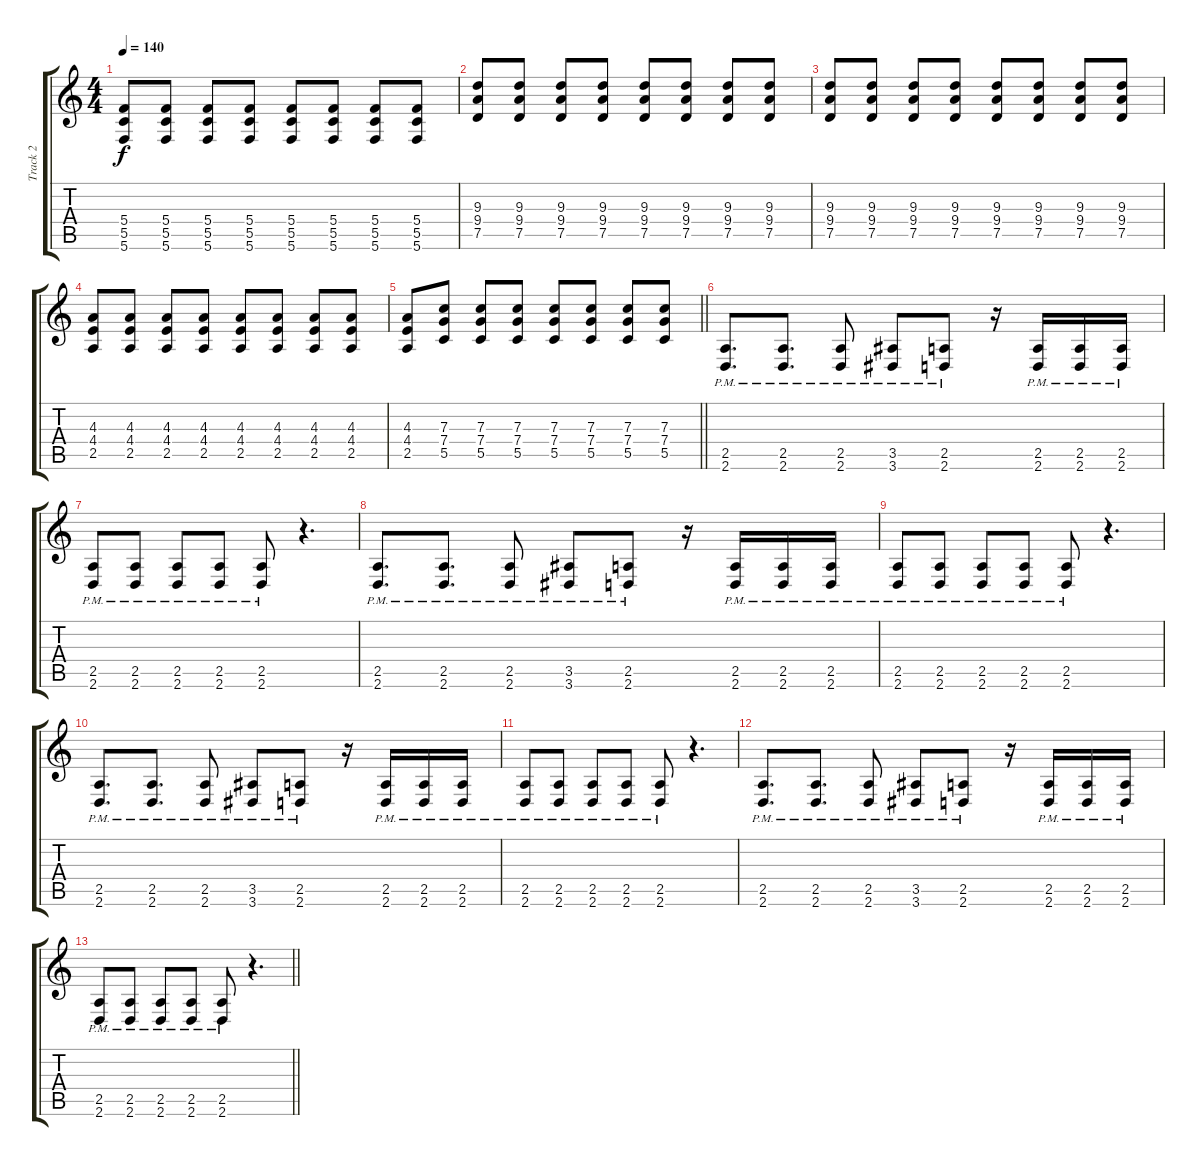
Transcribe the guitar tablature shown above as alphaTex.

\track ("Track 2" "Track 2") {instrument distortionguitar}
\staff {score tabs}
\tuning (D4 A3 F3 C3 G2 C2) {hide}
\ts (4 4)
\tempo 140
\clef g2
\ks c
(5.4 5.5 5.6).8{dy f} (5.4 5.5 5.6).8 (5.4 5.5 5.6).8 (5.4 5.5 5.6).8 (5.4 5.5 5.6).8 (5.4 5.5 5.6).8 (5.4 5.5 5.6).8 (5.4 5.5 5.6).8 |
(9.3 9.4 7.5).8 (9.3 9.4 7.5).8 (9.3 9.4 7.5).8 (9.3 9.4 7.5).8 (9.3 9.4 7.5).8 (9.3 9.4 7.5).8 (9.3 9.4 7.5).8 (9.3 9.4 7.5).8 |
(9.3 9.4 7.5).8 (9.3 9.4 7.5).8 (9.3 9.4 7.5).8 (9.3 9.4 7.5).8 (9.3 9.4 7.5).8 (9.3 9.4 7.5).8 (9.3 9.4 7.5).8 (9.3 9.4 7.5).8 |
(4.3 4.4 2.5).8 (4.3 4.4 2.5).8 (4.3 4.4 2.5).8 (4.3 4.4 2.5).8 (4.3 4.4 2.5).8 (4.3 4.4 2.5).8 (4.3 4.4 2.5).8 (4.3 4.4 2.5).8 |
\barLineRight lightlight
(4.3 4.4 2.5).8 (7.3 7.4 5.5).8 (7.3 7.4 5.5).8 (7.3 7.4 5.5).8 (7.3 7.4 5.5).8 (7.3 7.4 5.5).8 (7.3 7.4 5.5).8 (7.3 7.4 5.5).8 |
(2.5{pm} 2.6{pm}).8{d} (2.5{pm} 2.6{pm}).8{d} (2.5{pm} 2.6{pm}).8 (3.5{pm} 3.6{pm}).8 (2.5{pm} 2.6{pm}).8 r.16 (2.5{pm} 2.6{pm}).16 (2.5{pm} 2.6{pm}).16 (2.5{pm} 2.6{pm}).16 |
(2.5{pm} 2.6{pm}).8 (2.5{pm} 2.6{pm}).8 (2.5{pm} 2.6{pm}).8 (2.5{pm} 2.6{pm}).8 (2.5{pm} 2.6{pm}).8 r.4{d} |
(2.5{pm} 2.6{pm}).8{d} (2.5{pm} 2.6{pm}).8{d} (2.5{pm} 2.6{pm}).8 (3.5{pm} 3.6{pm}).8 (2.5{pm} 2.6{pm}).8 r.16 (2.5{pm} 2.6{pm}).16 (2.5{pm} 2.6{pm}).16 (2.5{pm} 2.6{pm}).16 |
(2.5{pm} 2.6{pm}).8 (2.5{pm} 2.6{pm}).8 (2.5{pm} 2.6{pm}).8 (2.5{pm} 2.6{pm}).8 (2.5{pm} 2.6{pm}).8 r.4{d} |
(2.5{pm} 2.6{pm}).8{d} (2.5{pm} 2.6{pm}).8{d} (2.5{pm} 2.6{pm}).8 (3.5{pm} 3.6{pm}).8 (2.5{pm} 2.6{pm}).8 r.16 (2.5{pm} 2.6{pm}).16 (2.5{pm} 2.6{pm}).16 (2.5{pm} 2.6{pm}).16 |
(2.5{pm} 2.6{pm}).8 (2.5{pm} 2.6{pm}).8 (2.5{pm} 2.6{pm}).8 (2.5{pm} 2.6{pm}).8 (2.5{pm} 2.6{pm}).8 r.4{d} |
(2.5{pm} 2.6{pm}).8{d} (2.5{pm} 2.6{pm}).8{d} (2.5{pm} 2.6{pm}).8 (3.5{pm} 3.6{pm}).8 (2.5{pm} 2.6{pm}).8 r.16 (2.5{pm} 2.6{pm}).16 (2.5{pm} 2.6{pm}).16 (2.5{pm} 2.6{pm}).16 |
\barLineRight lightlight
(2.5{pm} 2.6{pm}).8 (2.5{pm} 2.6{pm}).8 (2.5{pm} 2.6{pm}).8 (2.5{pm} 2.6{pm}).8 (2.5{pm} 2.6{pm}).8 r.4{d}
